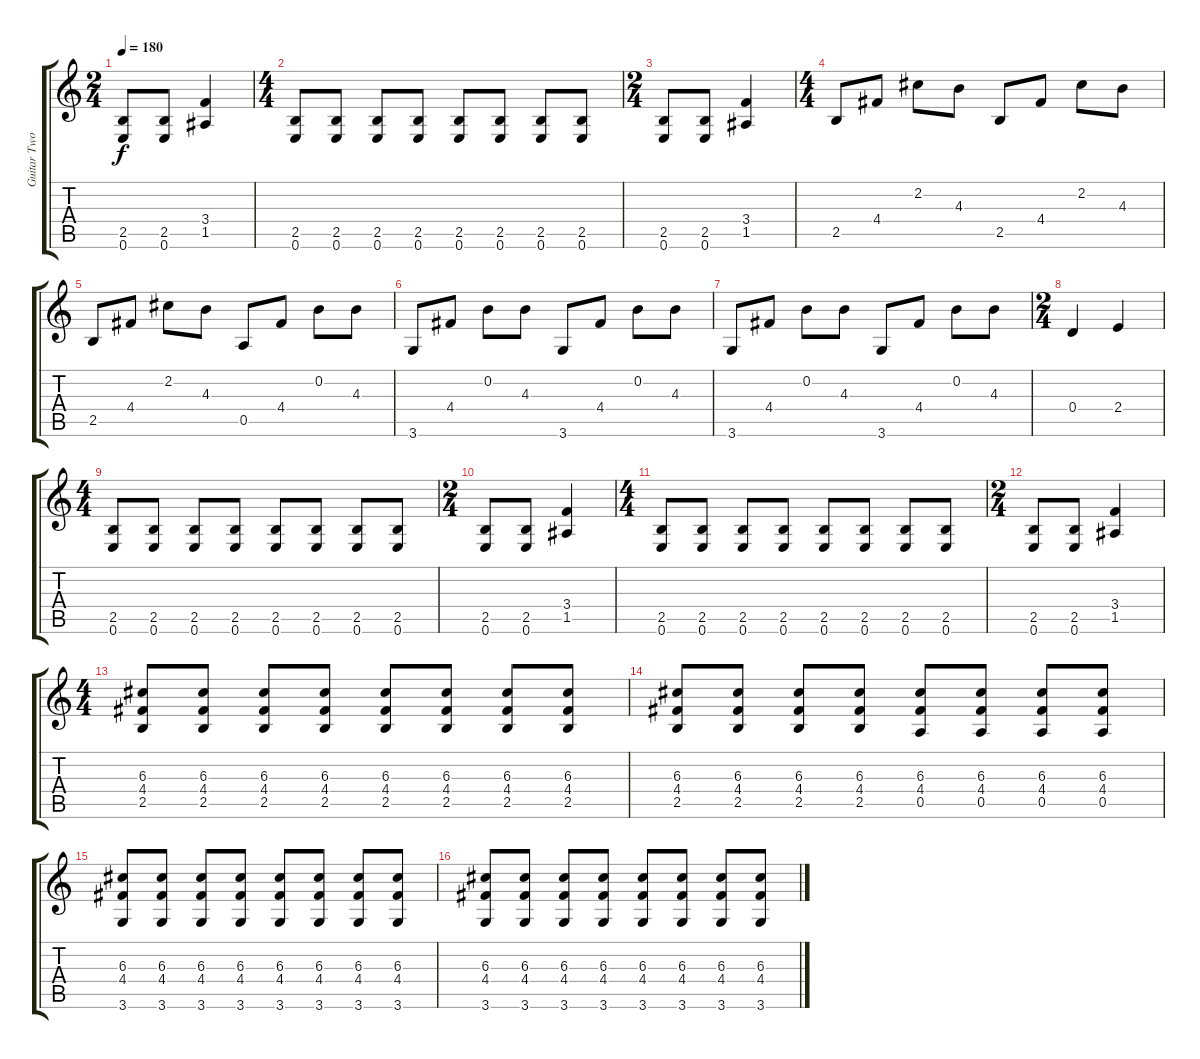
\track ("Guitar Two" "Guitar Two") {instrument distortionguitar}
\staff {score tabs}
\tuning (E4 B3 G3 D3 A2 E2) {hide}
\ts (2 4)
\tempo 180
\clef g2
\ks c
(2.5 0.6).8{dy f} (2.5 0.6).8 (3.4 1.5).4 |
\ts (4 4)
(2.5 0.6).8 (2.5 0.6).8 (2.5 0.6).8 (2.5 0.6).8 (2.5 0.6).8 (2.5 0.6).8 (2.5 0.6).8 (2.5 0.6).8 |
\ts (2 4)
(2.5 0.6).8 (2.5 0.6).8 (3.4 1.5).4 |
\ts (4 4)
2.5.8 4.4.8 2.2.8 4.3.8 2.5.8 4.4.8 2.2.8 4.3.8 |
2.5.8 4.4.8 2.2.8 4.3.8 0.5.8 4.4.8 0.2.8 4.3.8 |
3.6.8 4.4.8 0.2.8 4.3.8 3.6.8 4.4.8 0.2.8 4.3.8 |
3.6.8 4.4.8 0.2.8 4.3.8 3.6.8 4.4.8 0.2.8 4.3.8 |
\ts (2 4)
0.4.4 2.4.4 |
\ts (4 4)
(2.5 0.6).8 (2.5 0.6).8 (2.5 0.6).8 (2.5 0.6).8 (2.5 0.6).8 (2.5 0.6).8 (2.5 0.6).8 (2.5 0.6).8 |
\ts (2 4)
(2.5 0.6).8 (2.5 0.6).8 (3.4 1.5).4 |
\ts (4 4)
(2.5 0.6).8 (2.5 0.6).8 (2.5 0.6).8 (2.5 0.6).8 (2.5 0.6).8 (2.5 0.6).8 (2.5 0.6).8 (2.5 0.6).8 |
\ts (2 4)
(2.5 0.6).8 (2.5 0.6).8 (3.4 1.5).4 |
\ts (4 4)
(6.3 4.4 2.5).8 (6.3 4.4 2.5).8 (6.3 4.4 2.5).8 (6.3 4.4 2.5).8 (6.3 4.4 2.5).8 (6.3 4.4 2.5).8 (6.3 4.4 2.5).8 (6.3 4.4 2.5).8 |
(6.3 4.4 2.5).8 (6.3 4.4 2.5).8 (6.3 4.4 2.5).8 (6.3 4.4 2.5).8 (6.3 4.4 0.5).8 (6.3 4.4 0.5).8 (6.3 4.4 0.5).8 (6.3 4.4 0.5).8 |
(6.3 4.4 3.6).8 (6.3 4.4 3.6).8 (6.3 4.4 3.6).8 (6.3 4.4 3.6).8 (6.3 4.4 3.6).8 (6.3 4.4 3.6).8 (6.3 4.4 3.6).8 (6.3 4.4 3.6).8 |
(6.3 4.4 3.6).8 (6.3 4.4 3.6).8 (6.3 4.4 3.6).8 (6.3 4.4 3.6).8 (6.3 4.4 3.6).8 (6.3 4.4 3.6).8 (6.3 4.4 3.6).8 (6.3 4.4 3.6).8
